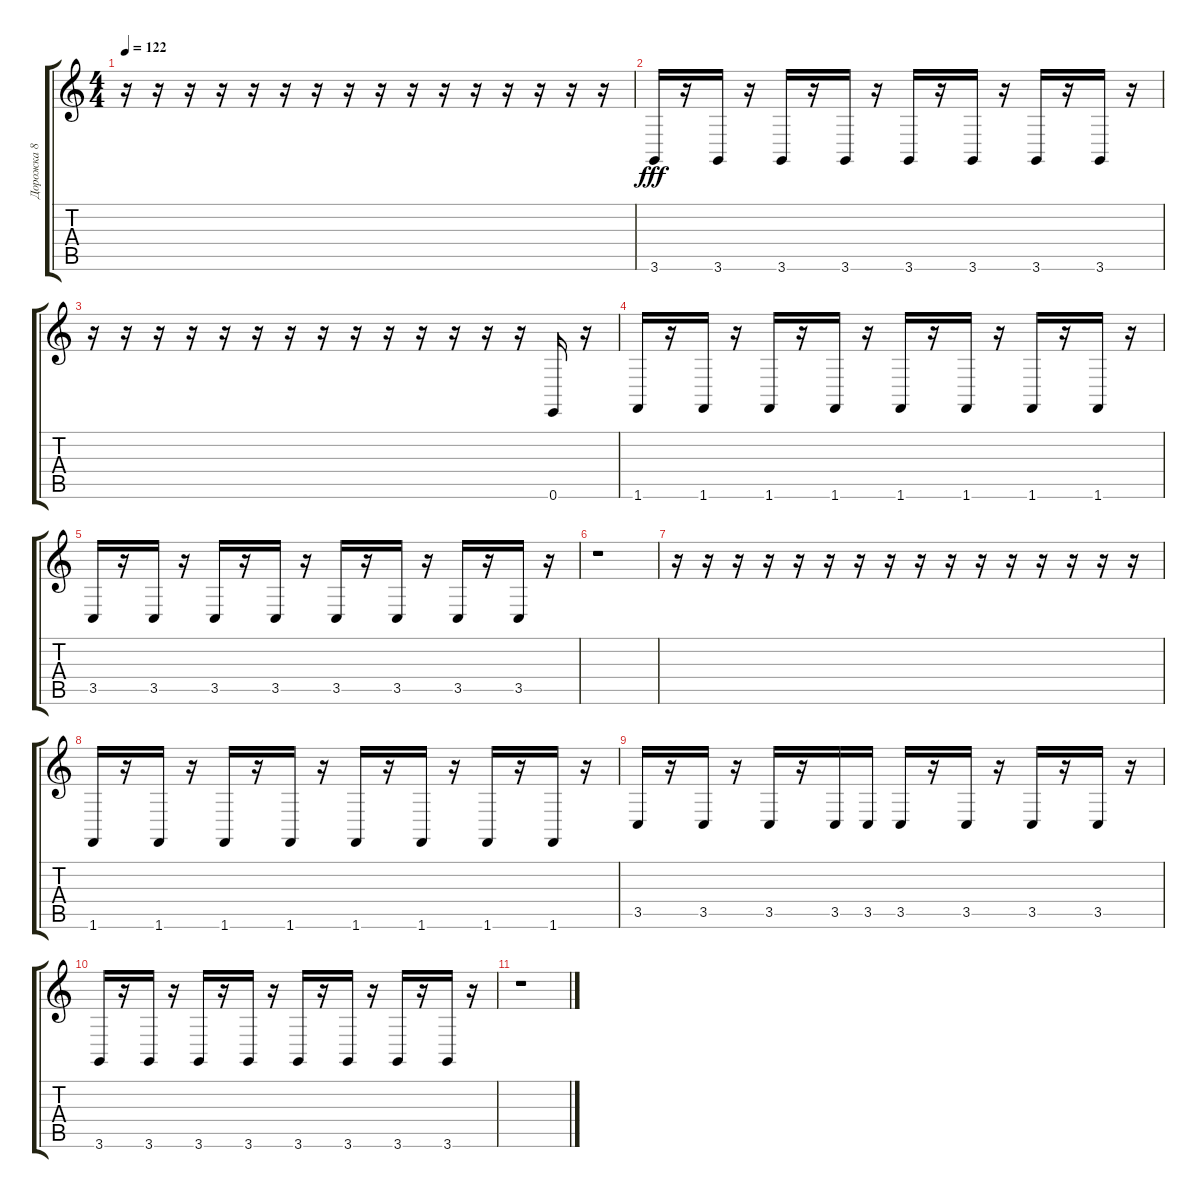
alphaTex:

\track ("Дорожка 8" "Дорожка 8") {instrument lead2sawtooth}
\staff {score tabs}
\tuning (E4 B3 G3 D3 A2 E2) {hide}
\ts (4 4)
\tempo 122
\clef g2
\ks c
r.16{dy fff} r.16 r.16 r.16 r.16 r.16 r.16 r.16 r.16 r.16 r.16 r.16 r.16 r.16 r.16 r.16 |
3.6.16 r.16 3.6.16 r.16 3.6.16 r.16 3.6.16 r.16 3.6.16 r.16 3.6.16 r.16 3.6.16 r.16 3.6.16 r.16 |
r.16 r.16 r.16 r.16 r.16 r.16 r.16 r.16 r.16 r.16 r.16 r.16 r.16 r.16 0.6.16 r.16 |
1.6.16 r.16 1.6.16 r.16 1.6.16 r.16 1.6.16 r.16 1.6.16 r.16 1.6.16 r.16 1.6.16 r.16 1.6.16 r.16 |
3.5.16 r.16 3.5.16 r.16 3.5.16 r.16 3.5.16 r.16 3.5.16 r.16 3.5.16 r.16 3.5.16 r.16 3.5.16 r.16 |
r.1 |
r.16 r.16 r.16 r.16 r.16 r.16 r.16 r.16 r.16 r.16 r.16 r.16 r.16 r.16 r.16 r.16 |
1.6.16 r.16 1.6.16 r.16 1.6.16 r.16 1.6.16 r.16 1.6.16 r.16 1.6.16 r.16 1.6.16 r.16 1.6.16 r.16 |
3.5.16 r.16 3.5.16 r.16 3.5.16 r.16 3.5.16 3.5.16 3.5.16 r.16 3.5.16 r.16 3.5.16 r.16 3.5.16 r.16 |
3.6.16 r.16 3.6.16 r.16 3.6.16 r.16 3.6.16 r.16 3.6.16 r.16 3.6.16 r.16 3.6.16 r.16 3.6.16 r.16 |
r.1
